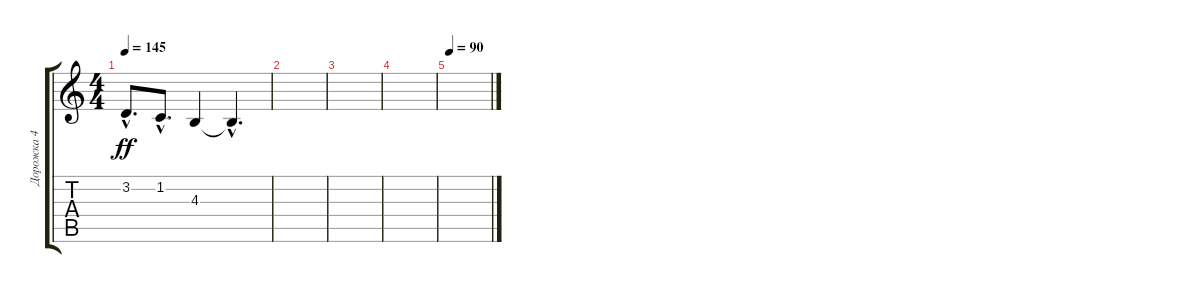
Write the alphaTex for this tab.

\track ("Дорожка 4" "Дорожка 4") {instrument altosax}
\staff {score tabs}
\tuning (E4 B3 G3 D3 A2 E2) {hide}
\ts (4 4)
\tempo 145
\clef g2
\ks c
3.2{hac}.8{d dy ff} 1.2{hac}.8{d} 4.3.4 4.3{hac t}.4{d} |
|
|
|
\section ("" "")
\tempo 90
